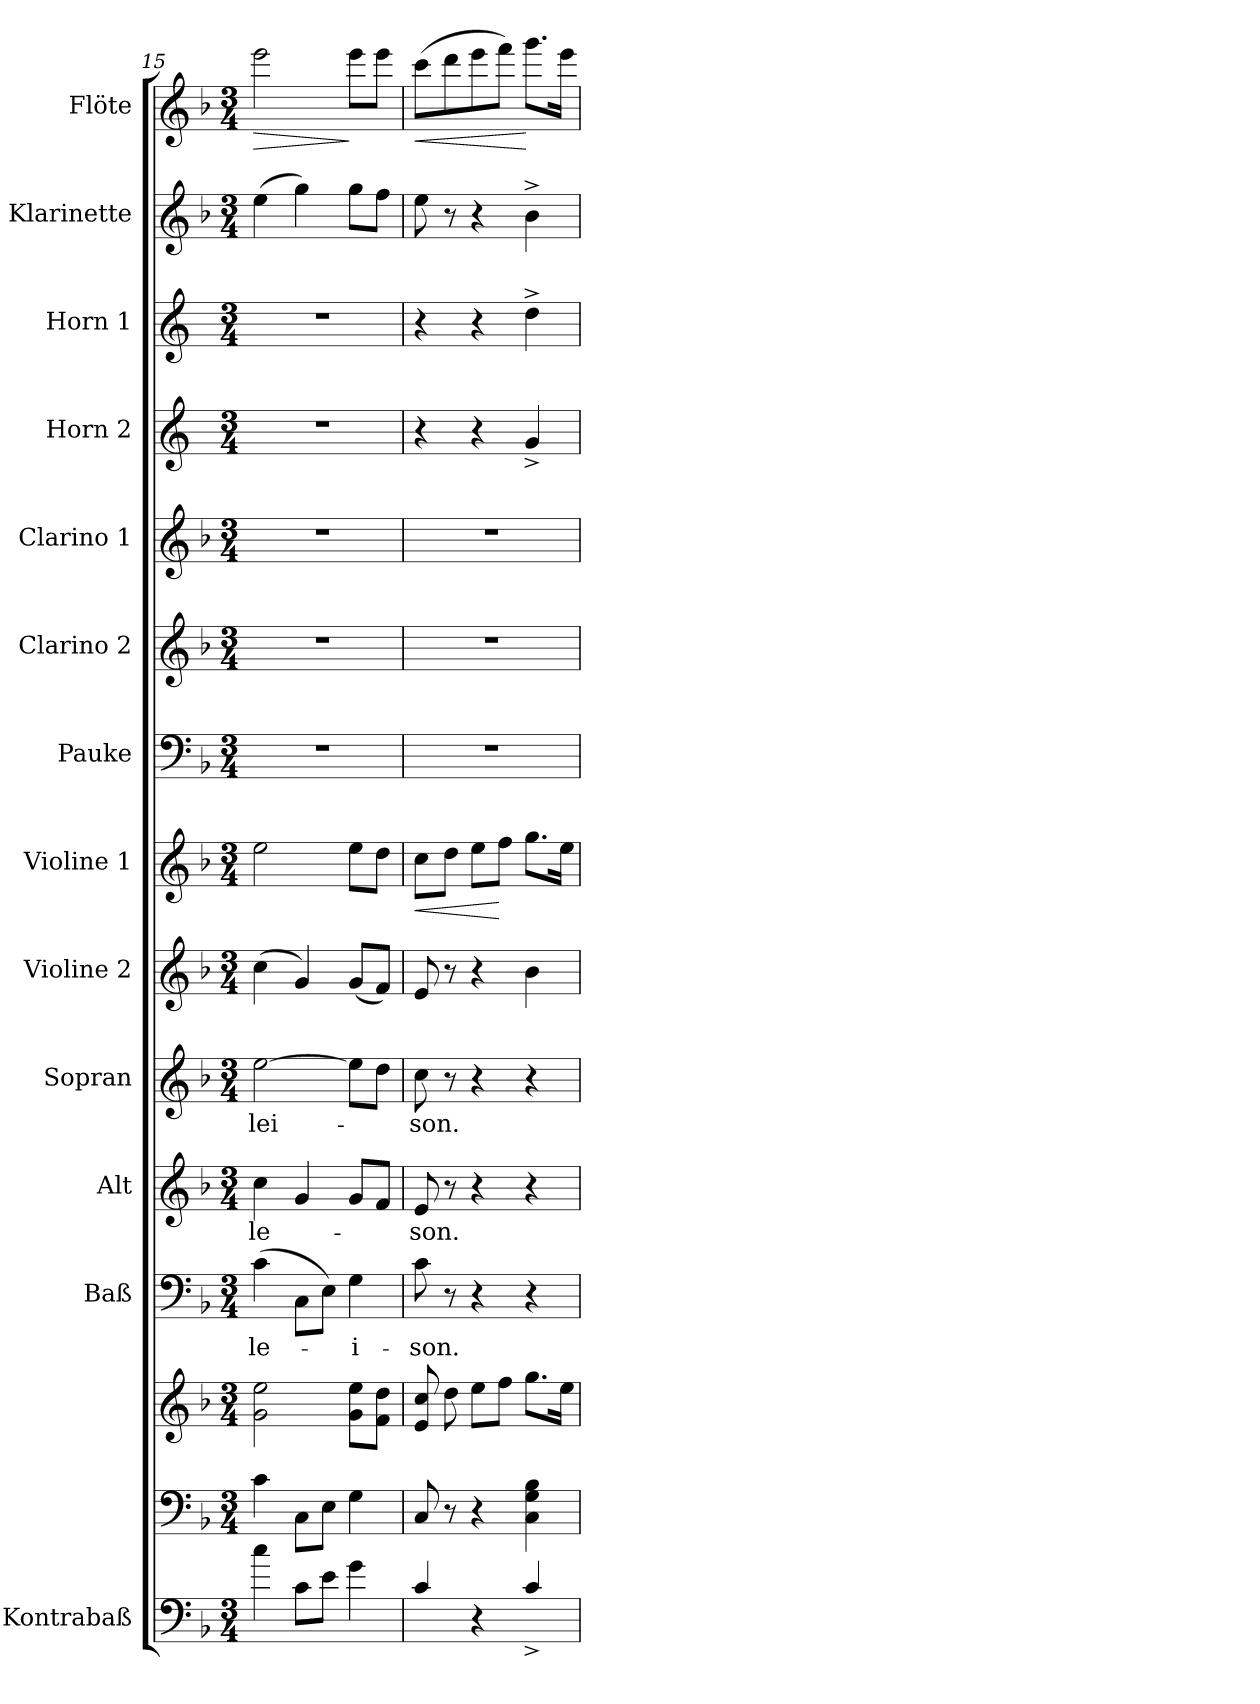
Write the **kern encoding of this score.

**kern	**kern	**kern	**kern	**text	**kern	**text	**kern	**text	**kern	**kern	**dynam	**kern	**kern	**kern	**kern	**kern	**kern	**kern	**dynam
*part14	*part13	*part13	*part12	*part12	*part11	*part11	*part10	*part10	*part9	*part8	*part8	*part7	*part6	*part5	*part4	*part3	*part2	*part1	*part1
*staff15	*staff14	*staff13	*staff12	*staff12	*staff11	*staff11	*staff10	*staff10	*staff9	*staff8	*staff8	*staff7	*staff6	*staff5	*staff4	*staff3	*staff2	*staff1	*staff1
*I"Kontrabaß	*	*	*I"Baß	*	*I"Alt	*	*I"Sopran	*	*I"Violine 2	*I"Violine 1	*	*I"Pauke	*I"Clarino 2	*I"Clarino 1	*I"Horn 2	*I"Horn 1	*I"Klarinette	*I"Flöte	*
*I'Kb	*	*	*I'Baß	*	*I'Alt	*	*I'Sop	*	*I'Vln. 2	*I'Vln. 1	*	*I'Pk.	*	*	*I'Hrn. 2	*I'Hrn. 1	*	*I'Fl.	*
*clefF4	*clefF4	*clefG2	*clefF4	*	*clefG2	*	*clefG2	*	*clefG2	*clefG2	*	*clefF4	*clefG2	*clefG2	*clefG2	*clefG2	*clefG2	*clefG2	*
*ITrd7c12	*	*	*	*	*	*	*	*	*	*	*	*	*ITrd7c12	*ITrd7c12	*ITrd4c7	*ITrd4c7	*	*	*
*k[b-]	*k[b-]	*k[b-]	*k[b-]	*	*k[b-]	*	*k[b-]	*	*k[b-]	*k[b-]	*	*k[b-]	*k[b-]	*k[b-]	*k[b-]	*k[b-]	*k[b-]	*k[b-]	*
*F:	*F:	*F:	*F:	*	*F:	*	*F:	*	*F:	*F:	*	*F:	*F:	*F:	*F:	*F:	*F:	*F:	*
*M3/4	*M3/4	*M3/4	*M3/4	*	*M3/4	*	*M3/4	*	*M3/4	*M3/4	*	*M3/4	*M3/4	*M3/4	*M3/4	*M3/4	*M3/4	*M3/4	*
=15	=15	=15	=15	=15	=15	=15	=15	=15	=15	=15	=15	=15	=15	=15	=15	=15	=15	=15	=15
!	!	!	!	!LO:LY:b	!	!LO:LY:b	!	!LO:LY:b	!	!	!	!	!	!	!	!	!	!	!LO:HP:b
4c\	4c\	2g\ 2ee\	(>4c\	-le-	4cc\	-le-	[2ee\	-lei-	(>4cc\	2ee\	.	2.r	2.r	2.r	2.r	2.r	(>4ee\	2eee\	>
8C\L	8C\L	.	8C\L	.	4g/	.	.	.	4g/)	.	.	.	.	.	.	.	4gg\)	.	.
8E\J	8E\J	.	8E\J)	.	.	.	.	.	.	.	.	.	.	.	.	.	.	.	.
!	!	!	!	!LO:LY:b	!	!	!	!	!	!	!	!	!	!	!	!	!	!	!
4G\	4G\	8g\ 8ee\L	4G\	-i-	8g/L	.	8ee\L]	.	(<8g/L	8ee\L	.	.	.	.	.	.	8gg\L	8eee\L	]
.	.	8f\ 8dd\J	.	.	8f/J	.	8dd\J	.	8f/J)	8dd\J	.	.	.	.	.	.	8ff\J	8eee\J	.
=16	=16	=16	=16	=16	=16	=16	=16	=16	=16	=16	=16	=16	=16	=16	=16	=16	=16	=16	=16
!	!	!	!	!LO:LY:b	!	!LO:LY:b	!	!LO:LY:b	!	!	!LO:HP:b	!	!	!	!	!	!	!	!LO:HP:b
4C/	8C/	8e/ 8cc/	8c\	-son.	8e/	-son.	8cc\	-son.	8e/	8cc\L	<	2.r	2.r	2.r	4r	4r	8ee\	(>8ccc\L	<
.	8r	8dd\	8r	.	8r	.	8r	.	8r	8dd\J	.	.	.	.	.	.	8r	8ddd\	.
4r	4r	8ee\L	4r	.	4r	.	4r	.	4r	8ee\L	.	.	.	.	4r	4r	4r	8eee\	.
.	.	8ff\J	.	.	.	.	.	.	.	8ff\J	[	.	.	.	.	.	.	8fff\J)	.
4C^</	4C\ 4G\ 4B-\	8.gg\L	4r	.	4r	.	4r	.	4b-\	8.gg\L	.	.	.	.	4c^</	4g^>\	4b-^>\	8.ggg\L	[
.	.	16ee\Jk	.	.	.	.	.	.	.	16ee\Jk	.	.	.	.	.	.	.	16eee\Jk	.
=	=	=	=	=	=	=	=	=	=	=	=	=	=	=	=	=	=	=	=
*-	*-	*-	*-	*-	*-	*-	*-	*-	*-	*-	*-	*-	*-	*-	*-	*-	*-	*-	*-
